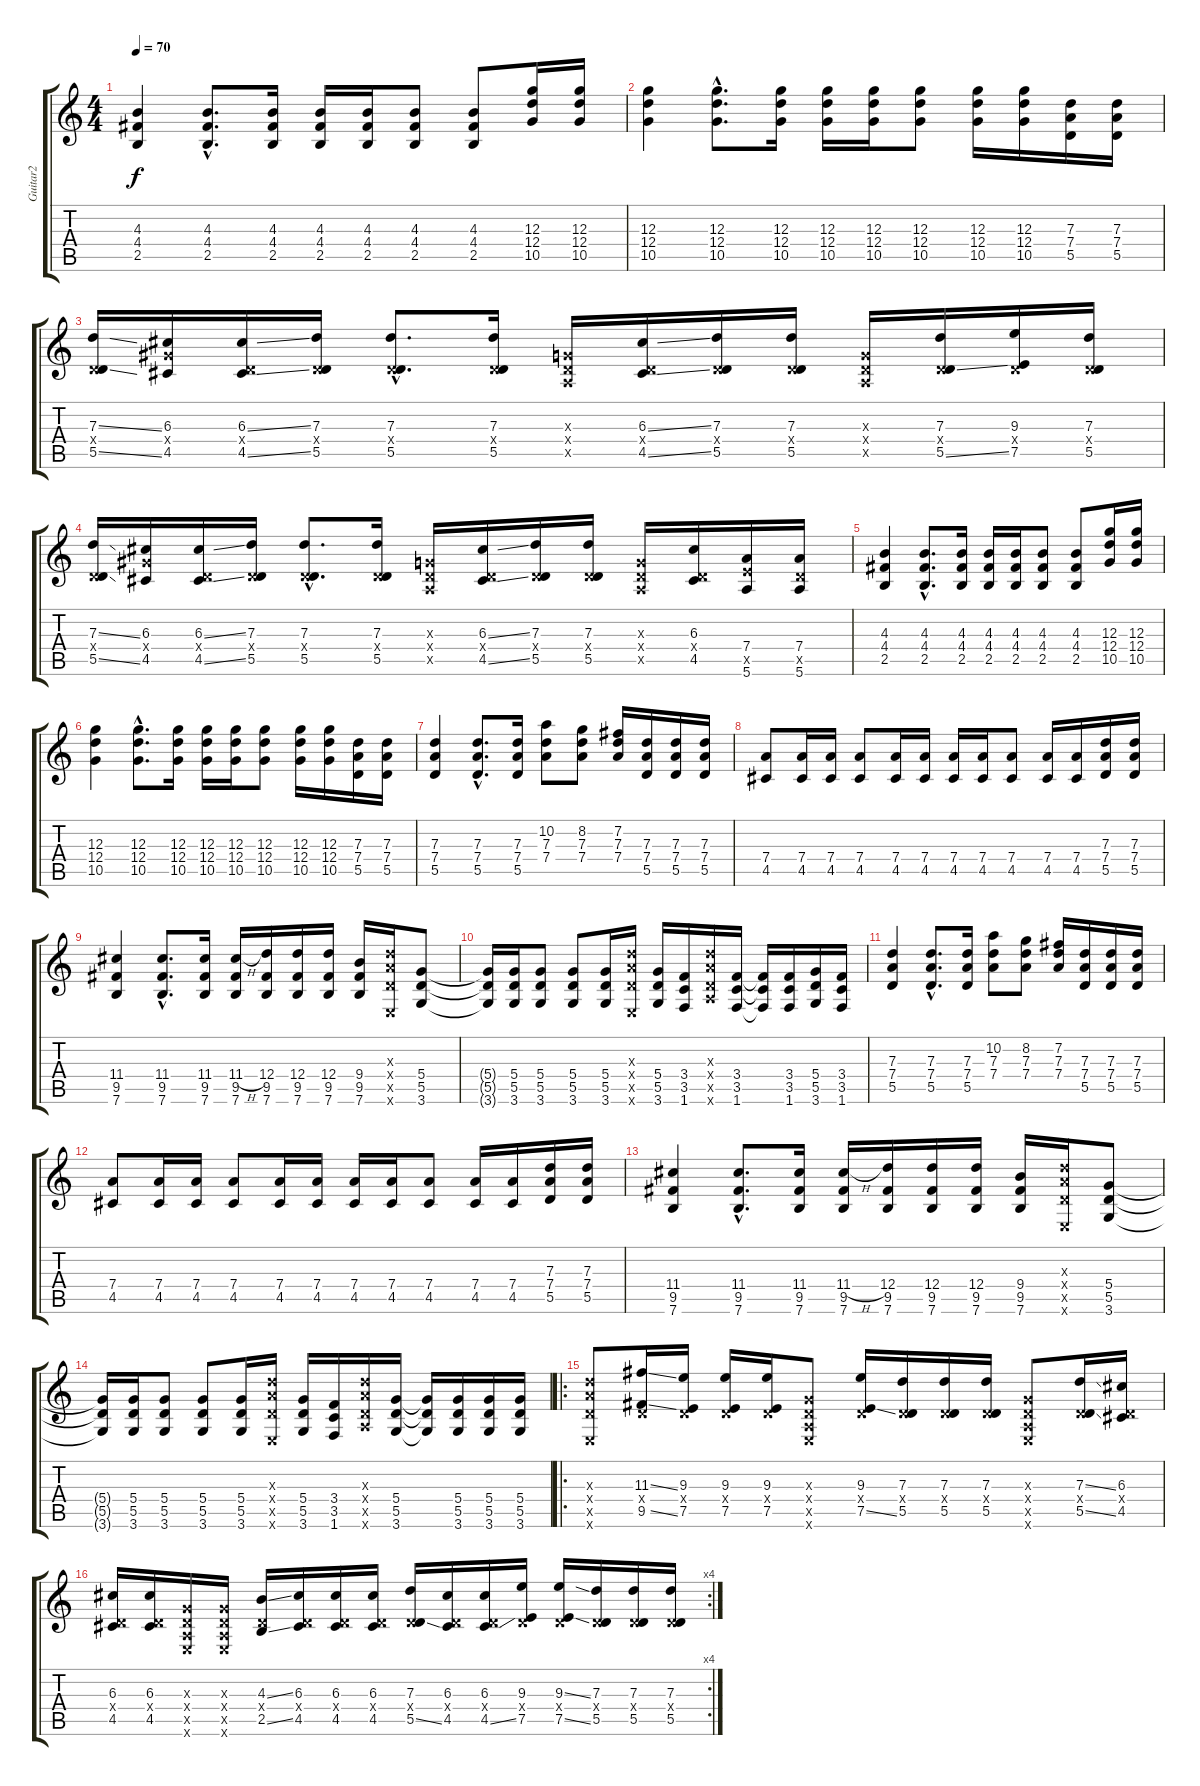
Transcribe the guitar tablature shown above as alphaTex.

\track ("Guitar2" "Guitar2") {instrument distortionguitar}
\staff {score tabs}
\tuning (E4 B3 G3 D3 A2 E2) {hide}
\ts (4 4)
\tempo 70
\clef g2
\ks c
(4.3 4.4 2.5).4{dy f} (4.3{hac} 4.4{hac} 2.5{hac}).8{d} (4.3 4.4 2.5).16 (4.3 4.4 2.5).16 (4.3 4.4 2.5).16 (4.3 4.4 2.5).8 (4.3 4.4 2.5).8 (12.3 12.4 10.5).16 (12.3 12.4 10.5).16 |
(12.3 12.4 10.5).4 (12.3{hac} 12.4{hac} 10.5{hac}).8{d} (12.3 12.4 10.5).16 (12.3 12.4 10.5).16 (12.3 12.4 10.5).16 (12.3 12.4 10.5).8 (12.3 12.4 10.5).16 (12.3 12.4 10.5).16 (7.3 7.4 5.5).16 (7.3 7.4 5.5).16 |
(7.3{ss} 0.4{x} 5.5{ss}).16 (6.3 6.4{x} 4.5).16 (6.3{ss} 0.4{x} 4.5{ss}).16 (7.3 0.4{x} 5.5).16 (7.3{hac} 0.4{hac x} 5.5{hac}).8{d} (7.3 0.4{x} 5.5).16 (0.3{x} 0.4{x} 0.5{x}).16 (6.3{ss} 0.4{x} 4.5{ss}).16 (7.3 0.4{x} 5.5).16 (7.3 0.4{x} 5.5).16 (0.3{x} 0.4{x} 0.5{x}).16 (7.3 0.4{x} 5.5{ss}).16 (9.3 0.4{x} 7.5).16 (7.3 0.4{x} 5.5).16 |
(7.3{ss} 0.4{x} 5.5{ss}).16 (6.3 6.4{x} 4.5).16 (6.3{ss} 0.4{x} 4.5{ss}).16 (7.3 0.4{x} 5.5).16 (7.3{hac} 0.4{hac x} 5.5{hac}).8{d} (7.3 0.4{x} 5.5).16 (0.3{x} 0.4{x} 0.5{x}).16 (6.3{ss} 0.4{x} 4.5{ss}).16 (7.3 0.4{x} 5.5).16 (7.3 0.4{x} 5.5).16 (0.3{x} 0.4{x} 0.5{x}).16 (6.3 0.4{x} 4.5).16 (7.4 7.5{x} 5.6).16 (7.4 5.5{x} 5.6).16 |
(4.3 4.4 2.5).4 (4.3{hac} 4.4{hac} 2.5{hac}).8{d} (4.3 4.4 2.5).16 (4.3 4.4 2.5).16 (4.3 4.4 2.5).16 (4.3 4.4 2.5).8 (4.3 4.4 2.5).8 (12.3 12.4 10.5).16 (12.3 12.4 10.5).16 |
(12.3 12.4 10.5).4 (12.3{hac} 12.4{hac} 10.5{hac}).8{d} (12.3 12.4 10.5).16 (12.3 12.4 10.5).16 (12.3 12.4 10.5).16 (12.3 12.4 10.5).8 (12.3 12.4 10.5).16 (12.3 12.4 10.5).16 (7.3 7.4 5.5).16 (7.3 7.4 5.5).16 |
(7.3 7.4 5.5).4 (7.3{hac} 7.4{hac} 5.5{hac}).8{d} (7.3 7.4 5.5).16 (10.2 7.3 7.4).8 (8.2 7.3 7.4).8 (7.2 7.3 7.4).16 (7.3 7.4 5.5).16 (7.3 7.4 5.5).16 (7.3 7.4 5.5).16 |
(7.4 4.5).8 (7.4 4.5).16 (7.4 4.5).16 (7.4 4.5).8 (7.4 4.5).16 (7.4 4.5).16 (7.4 4.5).16 (7.4 4.5).16 (7.4 4.5).8 (7.4 4.5).16 (7.4 4.5).16 (7.3 7.4 5.5).16 (7.3 7.4 5.5).16 |
(11.4 9.5 7.6).4 (11.4{hac} 9.5{hac} 7.6{hac}).8{d} (11.4 9.5 7.6).16 (11.4{h} 9.5 7.6).16 (12.4 9.5 7.6).16 (12.4 9.5 7.6).16 (12.4 9.5 7.6).16 (9.4 9.5 7.6).16 (7.3{x} 7.4{x} 5.5{x} 0.6{x}).16 (5.4 5.5 3.6).8 |
(5.4{t} 5.5{t} 3.6{t}).16 (5.4 5.5 3.6).16 (5.4 5.5 3.6).8 (5.4 5.5 3.6).8 (5.4 5.5 3.6).16 (7.3{x} 7.4{x} 5.5{x} 0.6{x}).16 (5.4 5.5 3.6).16 (3.4 3.5 1.6).16 (7.3{x} 7.4{x} 5.5{x} 5.6{x}).16 (3.4 3.5 1.6).16 (3.4{t} 3.5{t} 1.6{t}).16 (3.4 3.5 1.6).16 (5.4 5.5 3.6).16 (3.4 3.5 1.6).16 |
(7.3 7.4 5.5).4 (7.3{hac} 7.4{hac} 5.5{hac}).8{d} (7.3 7.4 5.5).16 (10.2 7.3 7.4).8 (8.2 7.3 7.4).8 (7.2 7.3 7.4).16 (7.3 7.4 5.5).16 (7.3 7.4 5.5).16 (7.3 7.4 5.5).16 |
(7.4 4.5).8 (7.4 4.5).16 (7.4 4.5).16 (7.4 4.5).8 (7.4 4.5).16 (7.4 4.5).16 (7.4 4.5).16 (7.4 4.5).16 (7.4 4.5).8 (7.4 4.5).16 (7.4 4.5).16 (7.3 7.4 5.5).16 (7.3 7.4 5.5).16 |
(11.4 9.5 7.6).4 (11.4{hac} 9.5{hac} 7.6{hac}).8{d} (11.4 9.5 7.6).16 (11.4{h} 9.5 7.6).16 (12.4 9.5 7.6).16 (12.4 9.5 7.6).16 (12.4 9.5 7.6).16 (9.4 9.5 7.6).16 (7.3{x} 7.4{x} 5.5{x} 0.6{x}).16 (5.4 5.5 3.6).8 |
(5.4{t} 5.5{t} 3.6{t}).16 (5.4 5.5 3.6).16 (5.4 5.5 3.6).8 (5.4 5.5 3.6).8 (5.4 5.5 3.6).16 (7.3{x} 7.4{x} 5.5{x} 0.6{x}).16 (5.4 5.5 3.6).16 (3.4 3.5 1.6).16 (7.3{x} 7.4{x} 5.5{x} 5.6{x}).16 (5.4 5.5 3.6).16 (5.4{t} 5.5{t} 3.6{t}).16 (5.4 5.5 3.6).16 (5.4 5.5 3.6).16 (5.4 5.5 3.6).16 |
\ro
(7.3{x} 7.4{x} 5.5{x} 0.6{x}).8 (11.3{ss} 0.4{x} 9.5{ss}).16 (9.3 0.4{x} 7.5).16 (9.3 0.4{x} 7.5).16 (9.3 0.4{x} 7.5).16 (0.3{x} 0.4{x} 0.5{x} 0.6{x}).8 (9.3 0.4{x} 7.5{ss}).16 (7.3 0.4{x} 5.5).16 (7.3 0.4{x} 5.5).16 (7.3 0.4{x} 5.5).16 (0.3{x} 0.4{x} 0.5{x} 0.6{x}).8 (7.3{ss} 0.4{x} 5.5{ss}).16 (6.3 0.4{x} 4.5).16 |
\rc 4
(6.3 0.4{x} 4.5).16 (6.3 0.4{x} 4.5).16 (0.3{x} 0.4{x} 0.5{x} 0.6{x}).16 (0.3{x} 0.4{x} 0.5{x} 0.6{x}).16 (4.3{ss} 0.4{x} 2.5{ss}).16 (6.3 0.4{x} 4.5).16 (6.3 0.4{x} 4.5).16 (6.3 0.4{x} 4.5).16 (7.3 0.4{x} 5.5{ss}).16 (6.3 0.4{x} 4.5).16 (6.3 0.4{x} 4.5{ss}).16 (9.3 0.4{x} 7.5).16 (9.3{ss} 0.4{x} 7.5{ss}).16 (7.3 0.4{x} 5.5).16 (7.3 0.4{x} 5.5).16 (7.3 0.4{x} 5.5).16
